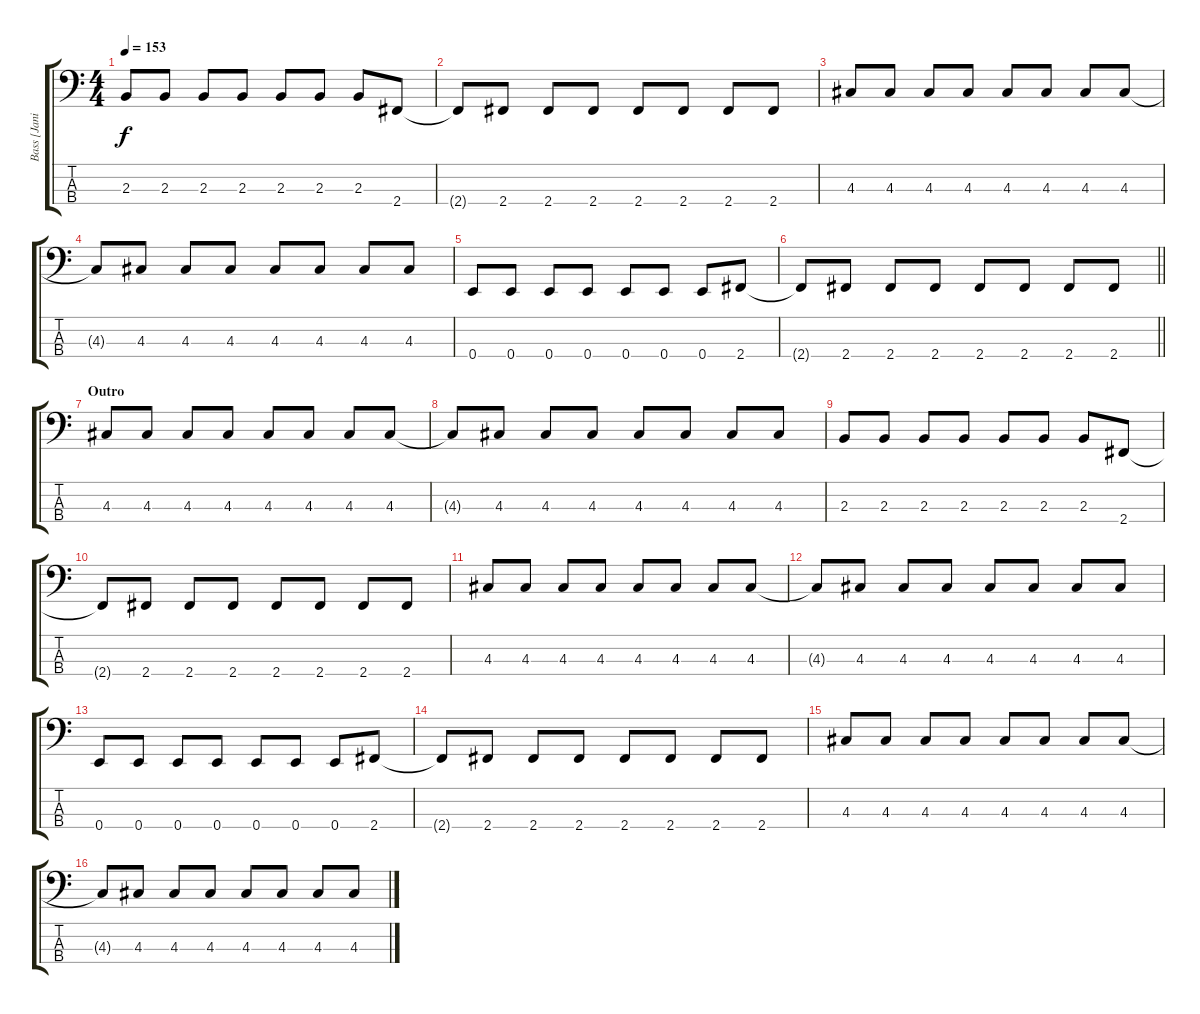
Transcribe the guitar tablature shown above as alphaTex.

\track ("Bass [Jani]" "Bass [Jani") {instrument electricbasspick}
\staff {score tabs}
\tuning (G2 D2 A1 E1) {hide}
\ts (4 4)
\tempo 153
\clef f4
\ks c
2.3.8{dy f} 2.3.8 2.3.8 2.3.8 2.3.8 2.3.8 2.3.8 2.4.8 |
2.4{t}.8 2.4.8 2.4.8 2.4.8 2.4.8 2.4.8 2.4.8 2.4.8 |
4.3.8 4.3.8 4.3.8 4.3.8 4.3.8 4.3.8 4.3.8 4.3.8 |
4.3{t}.8 4.3.8 4.3.8 4.3.8 4.3.8 4.3.8 4.3.8 4.3.8 |
0.4.8 0.4.8 0.4.8 0.4.8 0.4.8 0.4.8 0.4.8 2.4.8 |
\barLineRight lightlight
2.4{t}.8 2.4.8 2.4.8 2.4.8 2.4.8 2.4.8 2.4.8 2.4.8 |
\section ("" "Outro")
4.3.8{volume 13} 4.3.8 4.3.8 4.3.8 4.3.8 4.3.8 4.3.8 4.3.8 |
4.3{t}.8 4.3.8 4.3.8 4.3.8 4.3.8 4.3.8 4.3.8 4.3.8 |
2.3.8 2.3.8 2.3.8 2.3.8 2.3.8 2.3.8 2.3.8 2.4.8 |
2.4{t}.8 2.4.8 2.4.8 2.4.8 2.4.8 2.4.8 2.4.8 2.4.8 |
4.3.8 4.3.8 4.3.8 4.3.8 4.3.8 4.3.8 4.3.8 4.3.8 |
4.3{t}.8 4.3.8 4.3.8 4.3.8 4.3.8 4.3.8 4.3.8 4.3.8 |
0.4.8{volume 11} 0.4.8 0.4.8 0.4.8 0.4.8 0.4.8 0.4.8 2.4.8 |
2.4{t}.8 2.4.8 2.4.8 2.4.8 2.4.8 2.4.8 2.4.8 2.4.8 |
4.3.8{volume 9} 4.3.8 4.3.8 4.3.8 4.3.8 4.3.8 4.3.8 4.3.8 |
4.3{t}.8 4.3.8 4.3.8 4.3.8 4.3.8 4.3.8 4.3.8 4.3.8
